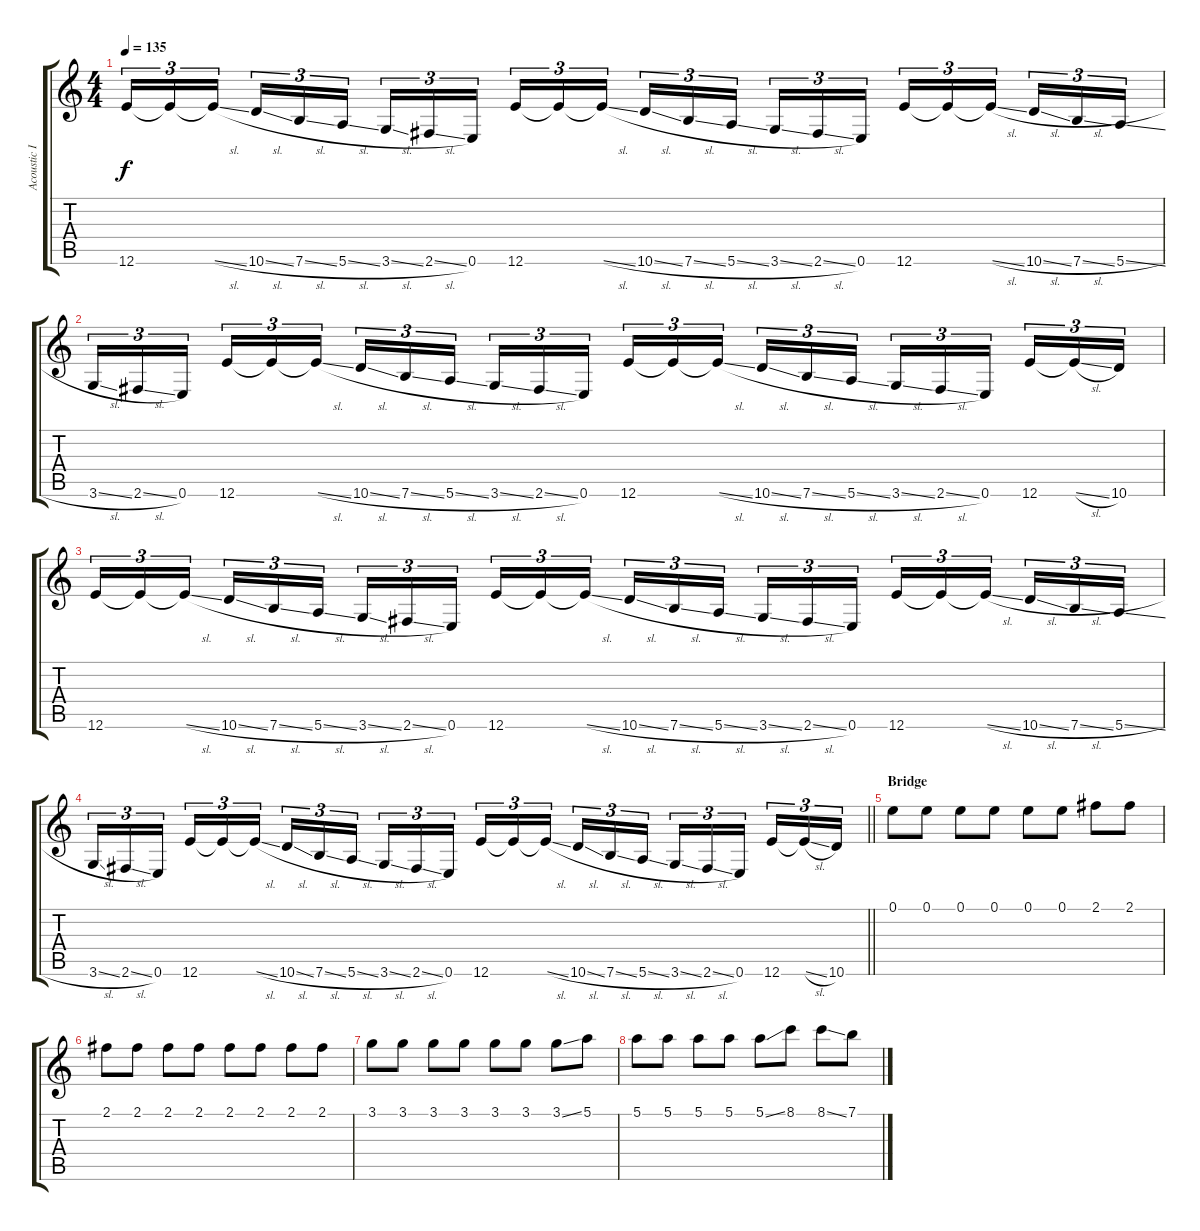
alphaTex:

\track ("Acoustic I" "Acoustic I") {instrument distortionguitar}
\staff {score tabs}
\tuning (E4 B3 G3 D3 A2 E2) {hide}
\ts (4 4)
\tempo 135
\clef g2
\ks c
12.6.16{tu (3 2) dy f balance 4} 12.6{t}.16{tu (3 2)} 12.6{sl t}.16{tu (3 2)} 10.6{sl}.16{tu (3 2)} 7.6{sl}.16{tu (3 2)} 5.6{sl}.16{tu (3 2)} 3.6{sl}.16{tu (3 2)} 2.6{sl}.16{tu (3 2)} 0.6.16{tu (3 2)} 12.6.16{tu (3 2) balance 13} 12.6{t}.16{tu (3 2)} 12.6{sl t}.16{tu (3 2)} 10.6{sl}.16{tu (3 2)} 7.6{sl}.16{tu (3 2)} 5.6{sl}.16{tu (3 2)} 3.6{sl}.16{tu (3 2)} 2.6{sl}.16{tu (3 2)} 0.6.16{tu (3 2)} 12.6.16{tu (3 2) balance 3} 12.6{t}.16{tu (3 2)} 12.6{sl t}.16{tu (3 2)} 10.6{sl}.16{tu (3 2)} 7.6{sl}.16{tu (3 2)} 5.6{sl}.16{tu (3 2)} |
3.6{sl}.16{tu (3 2)} 2.6{sl}.16{tu (3 2)} 0.6.16{tu (3 2)} 12.6.16{tu (3 2) balance 13} 12.6{t}.16{tu (3 2)} 12.6{sl t}.16{tu (3 2)} 10.6{sl}.16{tu (3 2)} 7.6{sl}.16{tu (3 2)} 5.6{sl}.16{tu (3 2)} 3.6{sl}.16{tu (3 2)} 2.6{sl}.16{tu (3 2)} 0.6.16{tu (3 2)} 12.6.16{tu (3 2) balance 4} 12.6{t}.16{tu (3 2)} 12.6{sl t}.16{tu (3 2)} 10.6{sl}.16{tu (3 2)} 7.6{sl}.16{tu (3 2)} 5.6{sl}.16{tu (3 2)} 3.6{sl}.16{tu (3 2)} 2.6{sl}.16{tu (3 2)} 0.6.16{tu (3 2)} 12.6.16{tu (3 2) balance 11} 12.6{sl t}.16{tu (3 2)} 10.6.16{tu (3 2)} |
12.6.16{tu (3 2) balance 4} 12.6{t}.16{tu (3 2)} 12.6{sl t}.16{tu (3 2)} 10.6{sl}.16{tu (3 2)} 7.6{sl}.16{tu (3 2)} 5.6{sl}.16{tu (3 2)} 3.6{sl}.16{tu (3 2)} 2.6{sl}.16{tu (3 2)} 0.6.16{tu (3 2)} 12.6.16{tu (3 2) balance 13} 12.6{t}.16{tu (3 2)} 12.6{sl t}.16{tu (3 2)} 10.6{sl}.16{tu (3 2)} 7.6{sl}.16{tu (3 2)} 5.6{sl}.16{tu (3 2)} 3.6{sl}.16{tu (3 2)} 2.6{sl}.16{tu (3 2)} 0.6.16{tu (3 2)} 12.6.16{tu (3 2) balance 3} 12.6{t}.16{tu (3 2)} 12.6{sl t}.16{tu (3 2)} 10.6{sl}.16{tu (3 2)} 7.6{sl}.16{tu (3 2)} 5.6{sl}.16{tu (3 2)} |
\barLineRight lightlight
3.6{sl}.16{tu (3 2)} 2.6{sl}.16{tu (3 2)} 0.6.16{tu (3 2)} 12.6.16{tu (3 2) balance 13} 12.6{t}.16{tu (3 2)} 12.6{sl t}.16{tu (3 2)} 10.6{sl}.16{tu (3 2)} 7.6{sl}.16{tu (3 2)} 5.6{sl}.16{tu (3 2)} 3.6{sl}.16{tu (3 2)} 2.6{sl}.16{tu (3 2)} 0.6.16{tu (3 2)} 12.6.16{tu (3 2) balance 4} 12.6{t}.16{tu (3 2)} 12.6{sl t}.16{tu (3 2)} 10.6{sl}.16{tu (3 2)} 7.6{sl}.16{tu (3 2)} 5.6{sl}.16{tu (3 2)} 3.6{sl}.16{tu (3 2)} 2.6{sl}.16{tu (3 2)} 0.6.16{tu (3 2)} 12.6.16{tu (3 2) balance 11} 12.6{sl t}.16{tu (3 2)} 10.6.16{tu (3 2)} |
\section ("" "Bridge")
0.1.8 0.1.8 0.1.8 0.1.8 0.1.8 0.1.8 2.1.8 2.1.8 |
2.1.8 2.1.8 2.1.8 2.1.8 2.1.8 2.1.8 2.1.8 2.1.8 |
3.1.8 3.1.8 3.1.8 3.1.8 3.1.8 3.1.8 3.1{ss}.8 5.1.8 |
5.1.8 5.1.8 5.1.8 5.1.8 5.1{ss}.8 8.1.8 8.1{ss}.8 7.1.8
